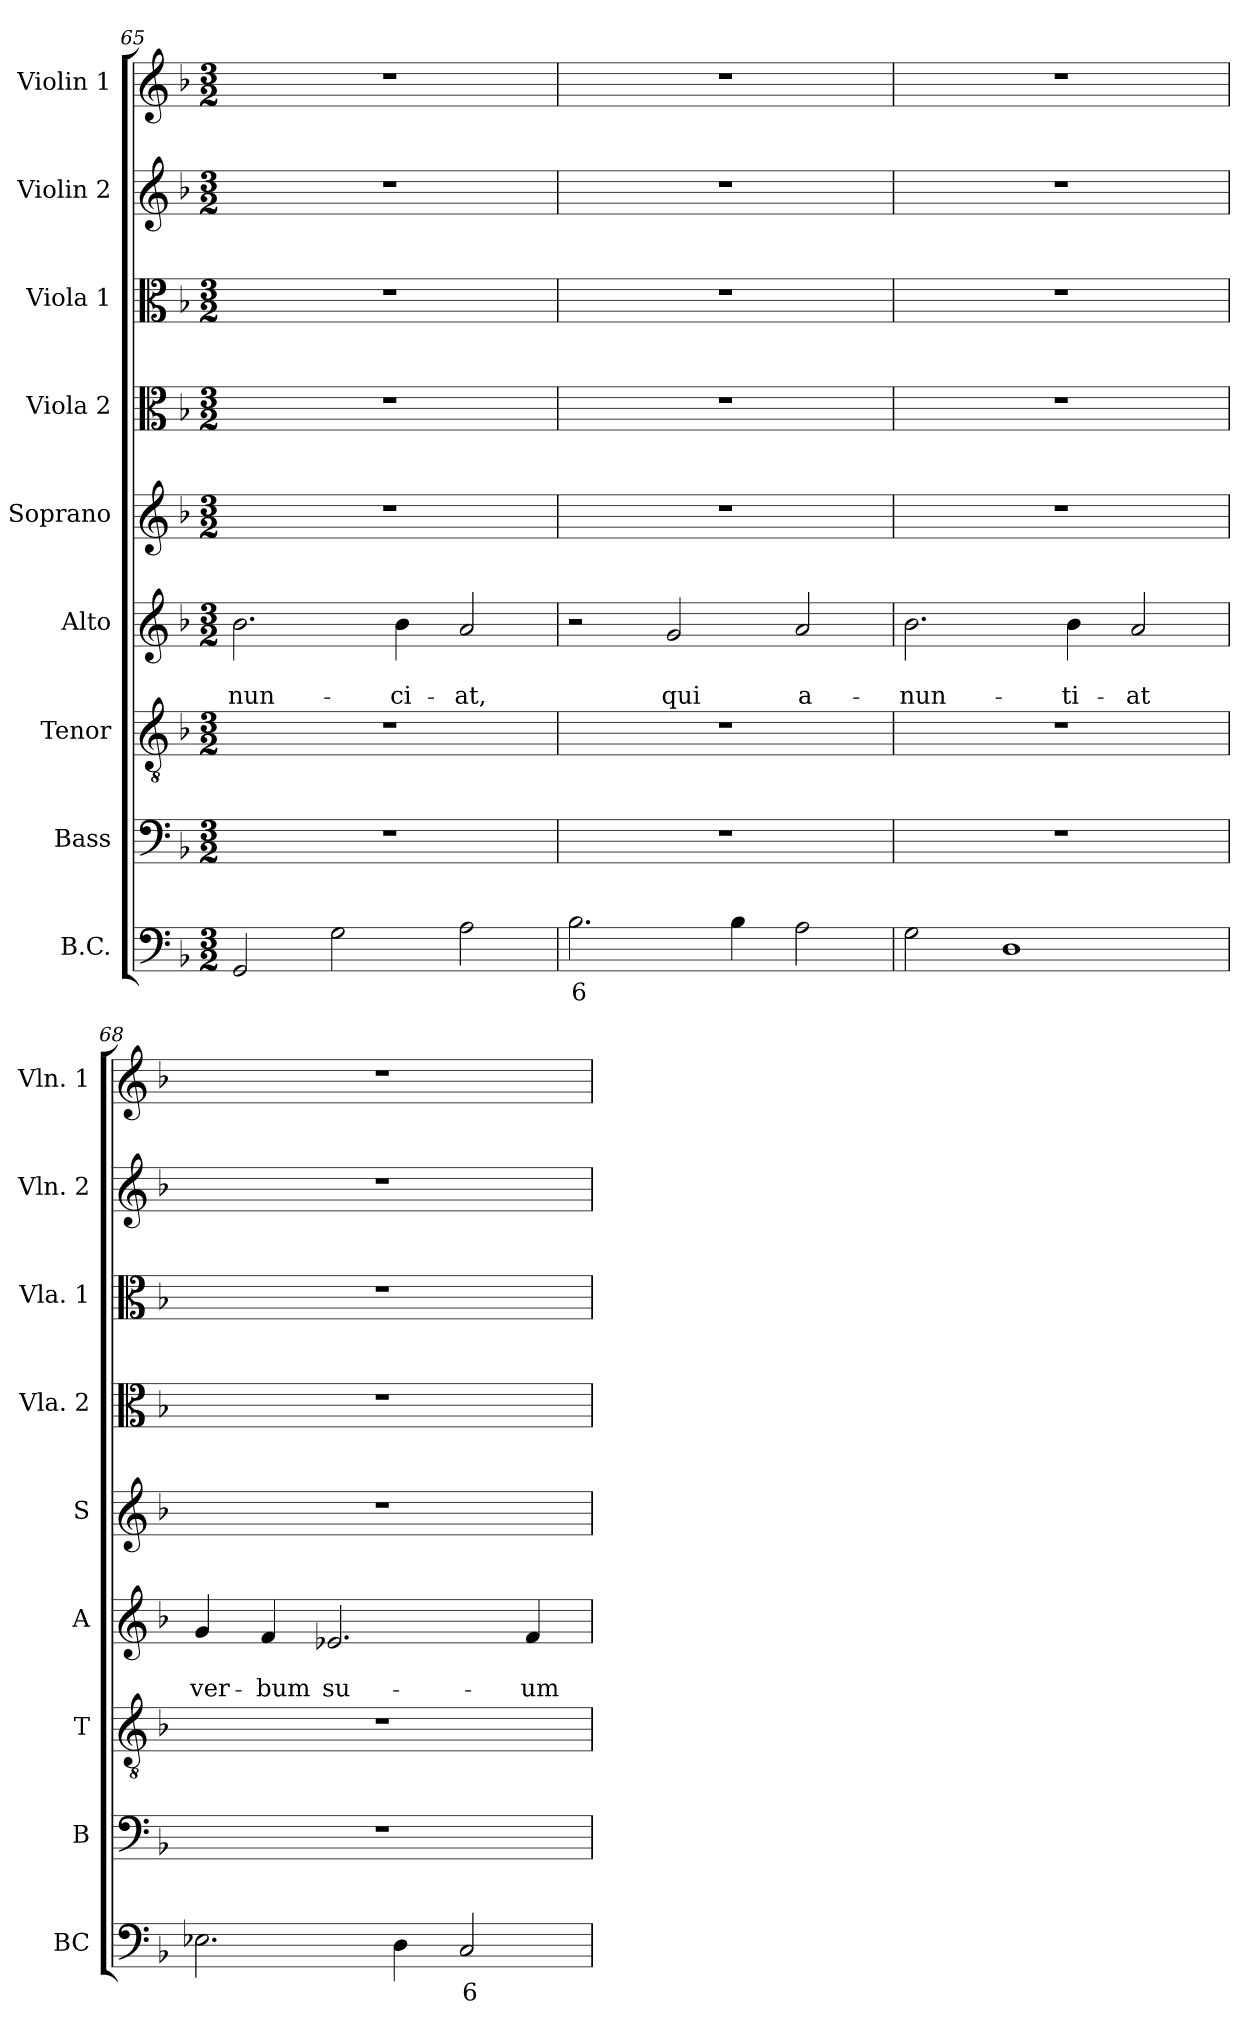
**kern	**text	**kern	**kern	**kern	**text	**text	**kern	**kern	**kern	**kern	**kern
*part9	*part9	*part8	*part7	*part6	*part6	*part6	*part5	*part4	*part3	*part2	*part1
*staff9	*staff9	*staff8	*staff7	*staff6	*staff6	*staff6	*staff5	*staff4	*staff3	*staff2	*staff1
*I"B.C.	*	*I"Bass	*I"Tenor	*I"Alto	*	*	*I"Soprano	*I"Viola 2	*I"Viola 1	*I"Violin 2	*I"Violin 1
*I'BC	*	*I'B	*I'T	*I'A	*	*	*I'S	*I'Vla. 2	*I'Vla. 1	*I'Vln. 2	*I'Vln. 1
*clefF4	*	*clefF4	*clefGv2	*clefG2	*	*	*clefG2	*clefC3	*clefC3	*clefG2	*clefG2
*k[b-]	*	*k[b-]	*k[b-]	*k[b-]	*	*	*k[b-]	*k[b-]	*k[b-]	*k[b-]	*k[b-]
*F:	*	*F:	*F:	*F:	*	*	*F:	*F:	*F:	*F:	*F:
*M3/2	*	*M3/2	*M3/2	*M3/2	*	*	*M3/2	*M3/2	*M3/2	*M3/2	*M3/2
=65	=65	=65	=65	=65	=65	=65	=65	=65	=65	=65	=65
!	!	!	!	!	!	!LO:LY:b	!	!	!	!	!
2GG/	.	1.r	1.r	2.b-\	.	-nun-	1.r	1.r	1.r	1.r	1.r
2G\	.	.	.	.	.	.	.	.	.	.	.
!	!	!	!	!	!	!LO:LY:b	!	!	!	!	!
.	.	.	.	4b-\	.	-ci-	.	.	.	.	.
!	!	!	!	!	!	!LO:LY:b	!	!	!	!	!
2A\	.	.	.	2a/	.	-at,	.	.	.	.	.
=66	=66	=66	=66	=66	=66	=66	=66	=66	=66	=66	=66
!	!LO:LY:b	!	!	!	!	!	!	!	!	!	!
2.B-\	6	1.r	1.r	2r	.	.	1.r	1.r	1.r	1.r	1.r
!	!	!	!	!	!	!LO:LY:b	!	!	!	!	!
.	.	.	.	2g/	.	qui	.	.	.	.	.
4B-\	.	.	.	.	.	.	.	.	.	.	.
!	!	!	!	!	!	!LO:LY:b	!	!	!	!	!
2A\	.	.	.	2a/	.	a-	.	.	.	.	.
=67	=67	=67	=67	=67	=67	=67	=67	=67	=67	=67	=67
!	!	!	!	!	!	!LO:LY:b	!	!	!	!	!
2G\	.	1.r	1.r	2.b-\	.	-nun-	1.r	1.r	1.r	1.r	1.r
1D	.	.	.	.	.	.	.	.	.	.	.
!	!	!	!	!	!	!LO:LY:b	!	!	!	!	!
.	.	.	.	4b-\	.	-ti-	.	.	.	.	.
!	!	!	!	!	!	!LO:LY:b	!	!	!	!	!
.	.	.	.	2a/	.	-at	.	.	.	.	.
=68	=68	=68	=68	=68	=68	=68	=68	=68	=68	=68	=68
!	!	!	!	!	!	!LO:LY:b	!	!	!	!	!
2.E-X\	.	1.r	1.r	4g/	.	ver-	1.r	1.r	1.r	1.r	1.r
!	!	!	!	!	!	!LO:LY:b	!	!	!	!	!
.	.	.	.	4f/	.	-bum	.	.	.	.	.
!	!	!	!	!	!	!LO:LY:b	!	!	!	!	!
.	.	.	.	2.e-X/	.	su-	.	.	.	.	.
4D\	.	.	.	.	.	.	.	.	.	.	.
!	!LO:LY:b	!	!	!	!	!	!	!	!	!	!
2C/	6	.	.	.	.	.	.	.	.	.	.
!	!	!	!	!	!	!LO:LY:b	!	!	!	!	!
.	.	.	.	4f/	.	-um	.	.	.	.	.
=	=	=	=	=	=	=	=	=	=	=	=
*-	*-	*-	*-	*-	*-	*-	*-	*-	*-	*-	*-
